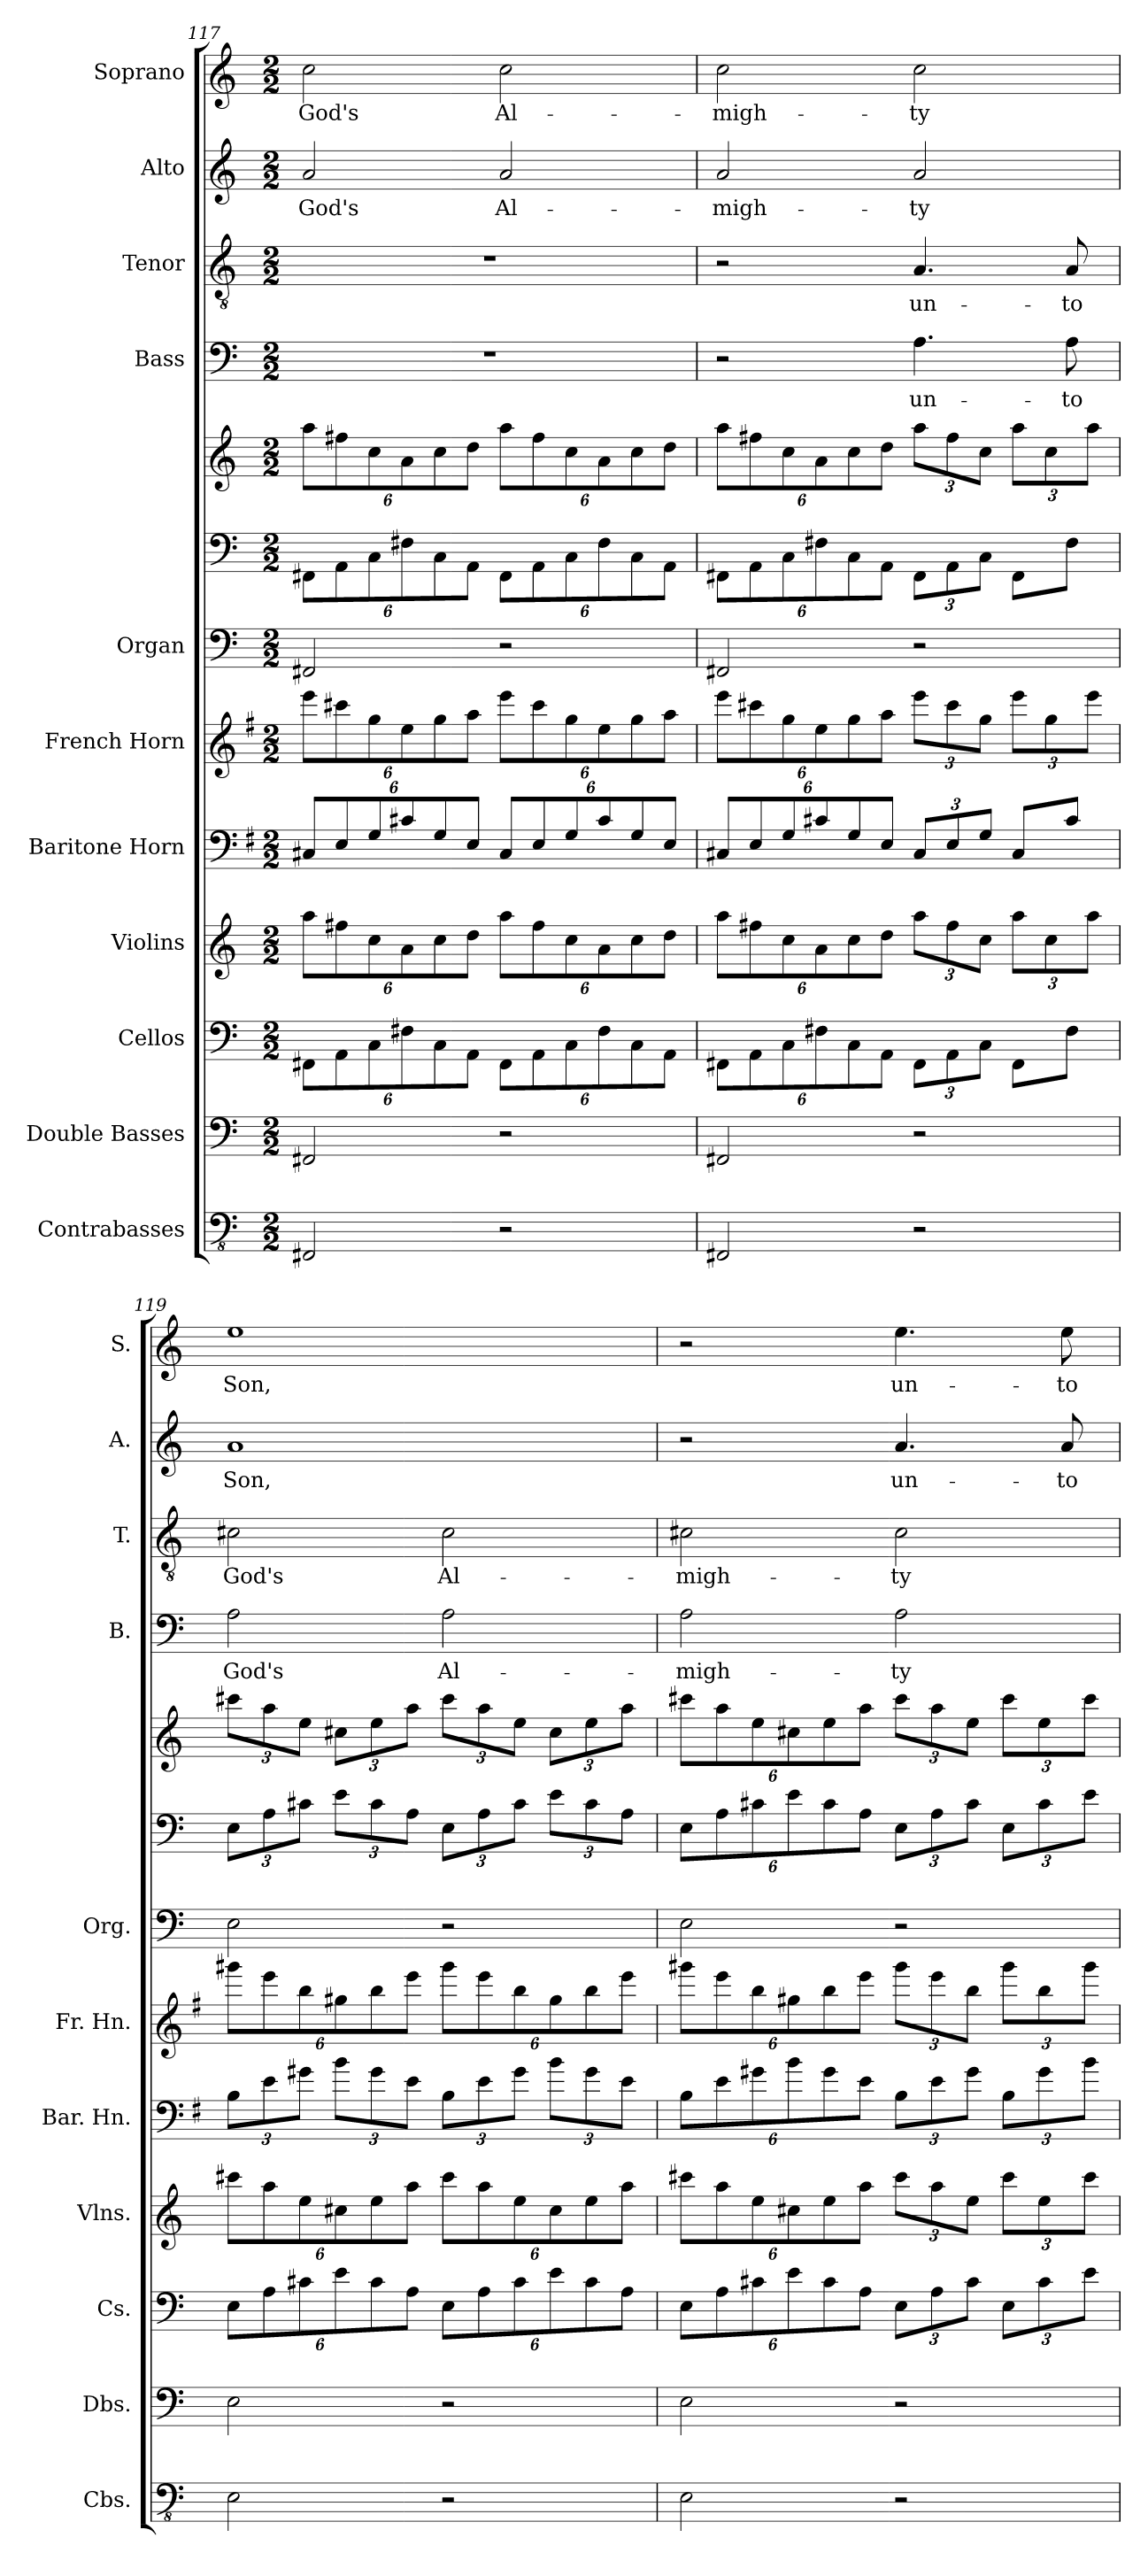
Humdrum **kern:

**kern	**kern	**kern	**kern	**kern	**kern	**kern	**kern	**kern	**kern	**text	**kern	**text	**kern	**text	**kern	**text
*part11	*part10	*part9	*part8	*part7	*part6	*part5	*part5	*part5	*part4	*part4	*part3	*part3	*part2	*part2	*part1	*part1
*staff13	*staff12	*staff11	*staff10	*staff9	*staff8	*staff7	*staff6	*staff5	*staff4	*staff4	*staff3	*staff3	*staff2	*staff2	*staff1	*staff1
*I"Contrabasses	*I"Double Basses	*I"Cellos	*I"Violins	*I"Baritone Horn	*I"French Horn	*I"Organ	*	*	*I"Bass	*	*I"Tenor	*	*I"Alto	*	*I"Soprano	*
*I'Cbs.	*I'Dbs.	*I'Cs.	*I'Vlns.	*I'Bar. Hn.	*I'Fr. Hn.	*I'Org.	*	*	*I'B.	*	*I'T.	*	*I'A.	*	*I'S.	*
!!LO:PB:g=z
*clefFv4	*clefF4	*clefF4	*clefG2	*clefF4	*clefG2	*clefF4	*clefF4	*clefG2	*clefF4	*	*clefGv2	*	*clefG2	*	*clefG2	*
*	*	*	*	*ITrd4c7	*ITrd4c7	*	*	*	*	*	*	*	*	*	*	*
*k[]	*k[]	*k[]	*k[]	*k[]	*k[]	*k[]	*k[]	*k[]	*k[]	*	*k[]	*	*k[]	*	*k[]	*
*C:	*C:	*C:	*C:	*C:	*C:	*C:	*C:	*C:	*C:	*	*C:	*	*C:	*	*C:	*
*M2/2	*M2/2	*M2/2	*M2/2	*M2/2	*M2/2	*M2/2	*M2/2	*M2/2	*M2/2	*	*M2/2	*	*M2/2	*	*M2/2	*
*	*	*Xbrackettup	*Xbrackettup	*Xbrackettup	*Xbrackettup	*	*Xbrackettup	*Xbrackettup	*	*	*	*	*	*	*	*
=117	=117	=117	=117	=117	=117	=117	=117	=117	=117	=117	=117	=117	=117	=117	=117	=117
2FFF#X/	2FF#X/	12FF#X\L	12aa\L	12FF#X/L	12aa\L	2FF#X/	12FF#X\L	12aa\L	1r	.	1r	.	2a/	God's	2cc\	God's
.	.	12AA\	12ff#X\	12AA/	12ff#X\	.	12AA\	12ff#X\	.	.	.	.	.	.	.	.
.	.	12C\	12cc\	12C/	12cc\	.	12C\	12cc\	.	.	.	.	.	.	.	.
.	.	12F#X\	12a\	12F#X/	12a\	.	12F#X\	12a\	.	.	.	.	.	.	.	.
.	.	12C\	12cc\	12C/	12cc\	.	12C\	12cc\	.	.	.	.	.	.	.	.
.	.	12AA\J	12dd\J	12AA/J	12dd\J	.	12AA\J	12dd\J	.	.	.	.	.	.	.	.
2r	2r	12FF#\L	12aa\L	12FF#/L	12aa\L	2r	12FF#\L	12aa\L	.	.	.	.	2a/	Al-	2cc\	Al-
.	.	12AA\	12ff#\	12AA/	12ff#\	.	12AA\	12ff#\	.	.	.	.	.	.	.	.
.	.	12C\	12cc\	12C/	12cc\	.	12C\	12cc\	.	.	.	.	.	.	.	.
.	.	12F#\	12a\	12F#/	12a\	.	12F#\	12a\	.	.	.	.	.	.	.	.
.	.	12C\	12cc\	12C/	12cc\	.	12C\	12cc\	.	.	.	.	.	.	.	.
.	.	12AA\J	12dd\J	12AA/J	12dd\J	.	12AA\J	12dd\J	.	.	.	.	.	.	.	.
=118	=118	=118	=118	=118	=118	=118	=118	=118	=118	=118	=118	=118	=118	=118	=118	=118
2FFF#X/	2FF#X/	12FF#X\L	12aa\L	12FF#X/L	12aa\L	2FF#X/	12FF#X\L	12aa\L	2r	.	2r	.	2a/	-migh-	2cc\	-migh-
.	.	12AA\	12ff#X\	12AA/	12ff#X\	.	12AA\	12ff#X\	.	.	.	.	.	.	.	.
.	.	12C\	12cc\	12C/	12cc\	.	12C\	12cc\	.	.	.	.	.	.	.	.
.	.	12F#X\	12a\	12F#X/	12a\	.	12F#X\	12a\	.	.	.	.	.	.	.	.
.	.	12C\	12cc\	12C/	12cc\	.	12C\	12cc\	.	.	.	.	.	.	.	.
.	.	12AA\J	12dd\J	12AA/J	12dd\J	.	12AA\J	12dd\J	.	.	.	.	.	.	.	.
2r	2r	12FF#\L	12aa\L	12FF#/L	12aa\L	2r	12FF#\L	12aa\L	4.A\	un-	4.A/	un-	2a/	-ty	2cc\	-ty
.	.	12AA\	12ff#\	12AA/	12ff#\	.	12AA\	12ff#\	.	.	.	.	.	.	.	.
.	.	12C\J	12cc\J	12C/J	12cc\J	.	12C\J	12cc\J	.	.	.	.	.	.	.	.
.	.	8FF#\L	12aa\L	8FF#/L	12aa\L	.	8FF#\L	12aa\L	.	.	.	.	.	.	.	.
.	.	.	12cc\	.	12cc\	.	.	12cc\	.	.	.	.	.	.	.	.
.	.	8F#\J	.	8F#/J	.	.	8F#\J	.	8A\	-to	8A/	-to	.	.	.	.
.	.	.	12aa\J	.	12aa\J	.	.	12aa\J	.	.	.	.	.	.	.	.
=119	=119	=119	=119	=119	=119	=119	=119	=119	=119	=119	=119	=119	=119	=119	=119	=119
2EE\	2E\	12E\L	12ccc#X\L	12E\L	12ccc#X\L	2E\	12E\L	12ccc#X\L	2A\	God's	2c#X\	God's	1a	Son,	1ee	Son,
.	.	12A\	12aa\	12A\	12aa\	.	12A\	12aa\	.	.	.	.	.	.	.	.
.	.	12c#X\	12ee\	12c#X\J	12ee\	.	12c#X\J	12ee\J	.	.	.	.	.	.	.	.
.	.	12e\	12cc#X\	12e\L	12cc#X\	.	12e\L	12cc#X\L	.	.	.	.	.	.	.	.
.	.	12c#\	12ee\	12c#\	12ee\	.	12c#\	12ee\	.	.	.	.	.	.	.	.
.	.	12A\J	12aa\J	12A\J	12aa\J	.	12A\J	12aa\J	.	.	.	.	.	.	.	.
2r	2r	12E\L	12ccc#\L	12E\L	12ccc#\L	2r	12E\L	12ccc#\L	2A\	Al-	2c#\	Al-	.	.	.	.
.	.	12A\	12aa\	12A\	12aa\	.	12A\	12aa\	.	.	.	.	.	.	.	.
.	.	12c#\	12ee\	12c#\J	12ee\	.	12c#\J	12ee\J	.	.	.	.	.	.	.	.
.	.	12e\	12cc#\	12e\L	12cc#\	.	12e\L	12cc#\L	.	.	.	.	.	.	.	.
.	.	12c#\	12ee\	12c#\	12ee\	.	12c#\	12ee\	.	.	.	.	.	.	.	.
.	.	12A\J	12aa\J	12A\J	12aa\J	.	12A\J	12aa\J	.	.	.	.	.	.	.	.
!!LO:PB:g=z
=120	=120	=120	=120	=120	=120	=120	=120	=120	=120	=120	=120	=120	=120	=120	=120	=120
2EE\	2E\	12E\L	12ccc#X\L	12E\L	12ccc#X\L	2E\	12E\L	12ccc#X\L	2A\	-migh-	2c#X\	-migh-	2r	.	2r	.
.	.	12A\	12aa\	12A\	12aa\	.	12A\	12aa\	.	.	.	.	.	.	.	.
.	.	12c#X\	12ee\	12c#X\	12ee\	.	12c#X\	12ee\	.	.	.	.	.	.	.	.
.	.	12e\	12cc#X\	12e\	12cc#X\	.	12e\	12cc#X\	.	.	.	.	.	.	.	.
.	.	12c#\	12ee\	12c#\	12ee\	.	12c#\	12ee\	.	.	.	.	.	.	.	.
.	.	12A\J	12aa\J	12A\J	12aa\J	.	12A\J	12aa\J	.	.	.	.	.	.	.	.
2r	2r	12E\L	12ccc#\L	12E\L	12ccc#\L	2r	12E\L	12ccc#\L	2A\	-ty	2c#\	-ty	4.a/	un-	4.ee\	un-
.	.	12A\	12aa\	12A\	12aa\	.	12A\	12aa\	.	.	.	.	.	.	.	.
.	.	12c#\J	12ee\J	12c#\J	12ee\J	.	12c#\J	12ee\J	.	.	.	.	.	.	.	.
.	.	12E\L	12ccc#\L	12E\L	12ccc#\L	.	12E\L	12ccc#\L	.	.	.	.	.	.	.	.
.	.	12c#\	12ee\	12c#\	12ee\	.	12c#\	12ee\	.	.	.	.	.	.	.	.
.	.	.	.	.	.	.	.	.	.	.	.	.	8a/	-to	8ee\	-to
.	.	12e\J	12ccc#\J	12e\J	12ccc#\J	.	12e\J	12ccc#\J	.	.	.	.	.	.	.	.
=	=	=	=	=	=	=	=	=	=	=	=	=	=	=	=	=
*-	*-	*-	*-	*-	*-	*-	*-	*-	*-	*-	*-	*-	*-	*-	*-	*-
